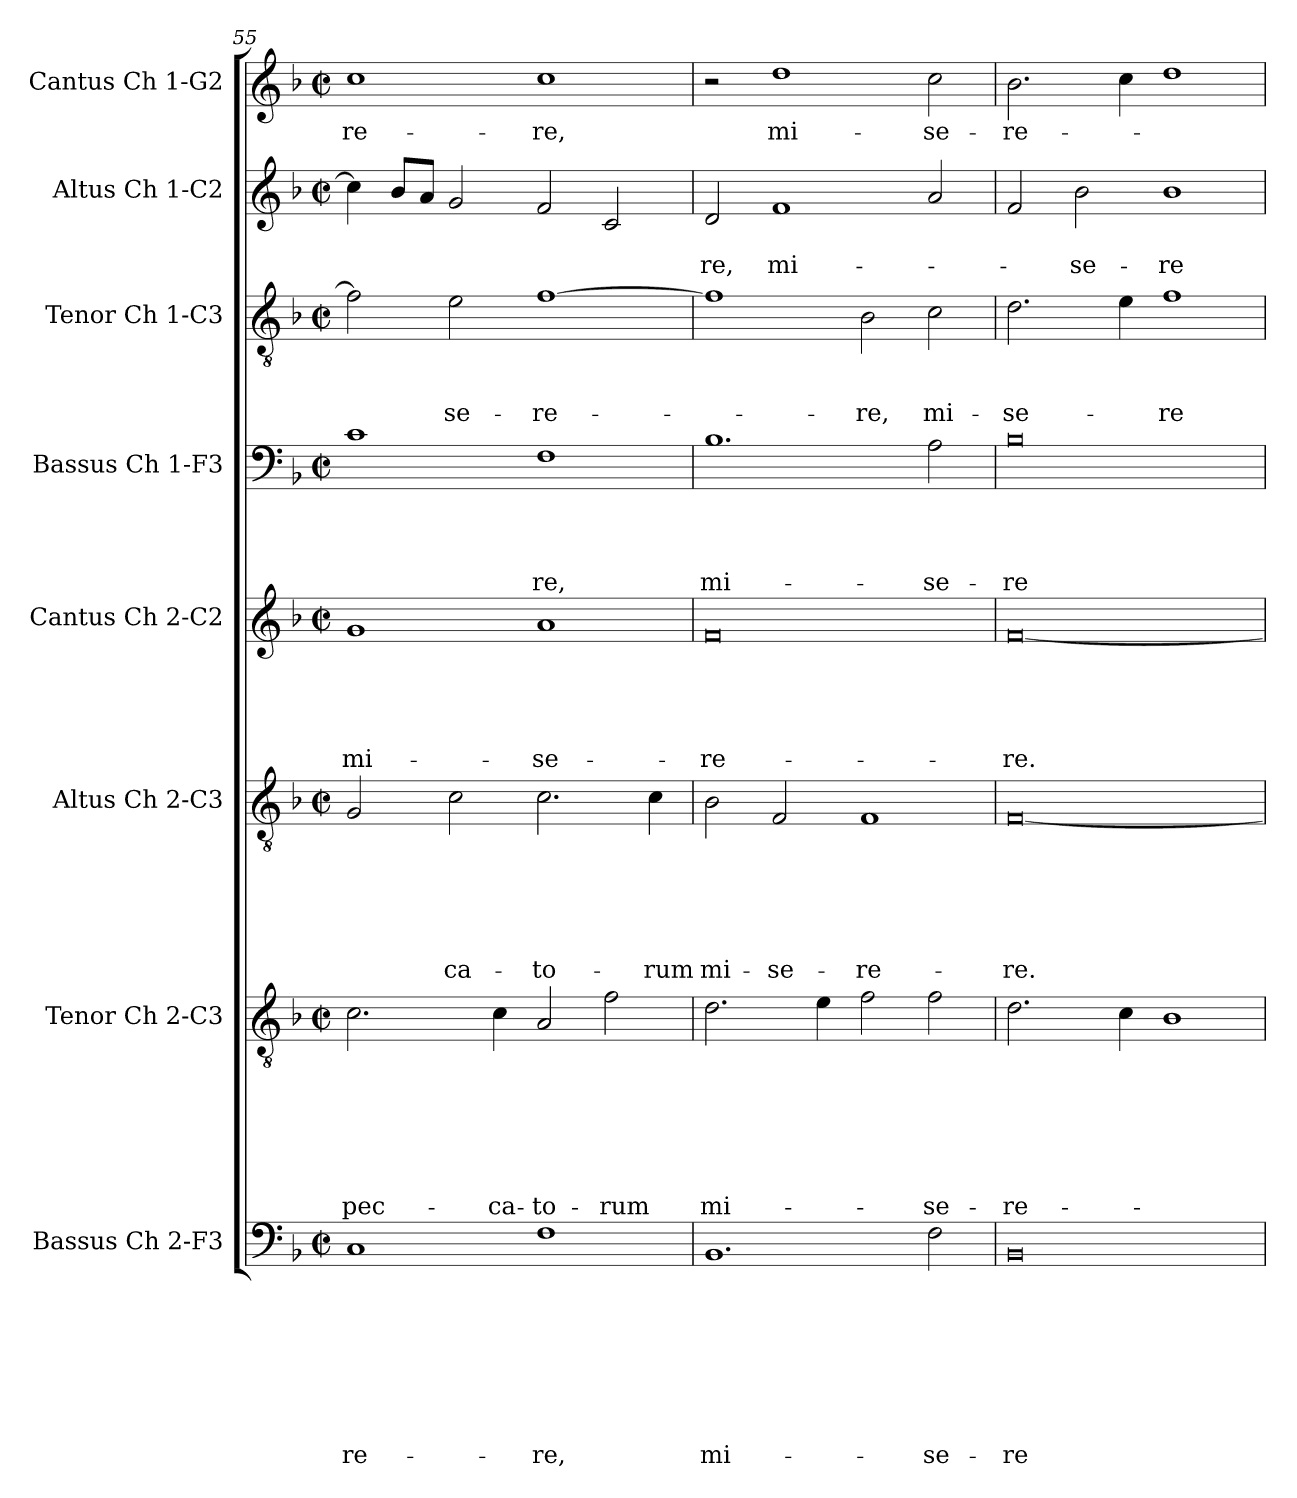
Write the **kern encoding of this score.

**kern	**text	**text	**text	**text	**text	**text	**text	**text	**kern	**text	**text	**text	**text	**text	**text	**text	**kern	**text	**text	**text	**text	**text	**text	**kern	**text	**text	**text	**text	**text	**kern	**text	**text	**text	**text	**kern	**text	**text	**text	**kern	**text	**text	**kern	**text
*part8	*part8	*part8	*part8	*part8	*part8	*part8	*part8	*part8	*part7	*part7	*part7	*part7	*part7	*part7	*part7	*part7	*part6	*part6	*part6	*part6	*part6	*part6	*part6	*part5	*part5	*part5	*part5	*part5	*part5	*part4	*part4	*part4	*part4	*part4	*part3	*part3	*part3	*part3	*part2	*part2	*part2	*part1	*part1
*staff8	*staff8	*staff8	*staff8	*staff8	*staff8	*staff8	*staff8	*staff8	*staff7	*staff7	*staff7	*staff7	*staff7	*staff7	*staff7	*staff7	*staff6	*staff6	*staff6	*staff6	*staff6	*staff6	*staff6	*staff5	*staff5	*staff5	*staff5	*staff5	*staff5	*staff4	*staff4	*staff4	*staff4	*staff4	*staff3	*staff3	*staff3	*staff3	*staff2	*staff2	*staff2	*staff1	*staff1
*I"Bassus Ch 2-F3	*	*	*	*	*	*	*	*	*I"Tenor Ch 2-C3	*	*	*	*	*	*	*	*I"Altus Ch 2-C3	*	*	*	*	*	*	*I"Cantus Ch 2-C2	*	*	*	*	*	*I"Bassus Ch 1-F3	*	*	*	*	*I"Tenor Ch 1-C3	*	*	*	*I"Altus Ch 1-C2	*	*	*I"Cantus Ch 1-G2	*
*I'B2	*	*	*	*	*	*	*	*	*I'T2	*	*	*	*	*	*	*	*I'A2	*	*	*	*	*	*	*I'C2	*	*	*	*	*	*I'B1	*	*	*	*	*I'T1	*	*	*	*I'A1	*	*	*I'C1	*
*clefF4	*	*	*	*	*	*	*	*	*clefGv2	*	*	*	*	*	*	*	*clefGv2	*	*	*	*	*	*	*clefG2	*	*	*	*	*	*clefF4	*	*	*	*	*clefGv2	*	*	*	*clefG2	*	*	*clefG2	*
*k[b-]	*	*	*	*	*	*	*	*	*k[b-]	*	*	*	*	*	*	*	*k[b-]	*	*	*	*	*	*	*k[b-]	*	*	*	*	*	*k[b-]	*	*	*	*	*k[b-]	*	*	*	*k[b-]	*	*	*k[b-]	*
*F:	*	*	*	*	*	*	*	*	*F:	*	*	*	*	*	*	*	*F:	*	*	*	*	*	*	*F:	*	*	*	*	*	*F:	*	*	*	*	*F:	*	*	*	*F:	*	*	*F:	*
*M2/2	*	*	*	*	*	*	*	*	*M2/2	*	*	*	*	*	*	*	*M2/2	*	*	*	*	*	*	*M2/2	*	*	*	*	*	*M2/2	*	*	*	*	*M2/2	*	*	*	*M2/2	*	*	*M2/2	*
*met(c|)	*	*	*	*	*	*	*	*	*met(c|)	*	*	*	*	*	*	*	*met(c|)	*	*	*	*	*	*	*met(c|)	*	*	*	*	*	*met(c|)	*	*	*	*	*met(c|)	*	*	*	*met(c|)	*	*	*met(c|)	*
=55	=55	=55	=55	=55	=55	=55	=55	=55	=55	=55	=55	=55	=55	=55	=55	=55	=55	=55	=55	=55	=55	=55	=55	=55	=55	=55	=55	=55	=55	=55	=55	=55	=55	=55	=55	=55	=55	=55	=55	=55	=55	=55	=55
1C	.	.	.	.	.	.	.	-re-	2.c\	.	.	.	.	.	.	pec-	2G/	.	.	.	.	.	.	1g	.	.	.	.	mi-	1c	.	.	.	.	2f\]	.	.	.	4cc\]	.	.	1cc	-re-
.	.	.	.	.	.	.	.	.	.	.	.	.	.	.	.	.	.	.	.	.	.	.	.	.	.	.	.	.	.	.	.	.	.	.	.	.	.	.	8b-/L	.	.	.	.
.	.	.	.	.	.	.	.	.	.	.	.	.	.	.	.	.	.	.	.	.	.	.	.	.	.	.	.	.	.	.	.	.	.	.	.	.	.	.	8a/J	.	.	.	.
.	.	.	.	.	.	.	.	.	.	.	.	.	.	.	.	.	2c\	.	.	.	.	.	-ca-	.	.	.	.	.	.	.	.	.	.	.	2e\	.	.	-se-	2g/	.	.	.	.
.	.	.	.	.	.	.	.	.	4c\	.	.	.	.	.	.	-ca-	.	.	.	.	.	.	.	.	.	.	.	.	.	.	.	.	.	.	.	.	.	.	.	.	.	.	.
1F	.	.	.	.	.	.	.	-re,	2A/	.	.	.	.	.	.	-to-	2.c\	.	.	.	.	.	-to-	1a	.	.	.	.	-se-	1F	.	.	.	-re,	[1f	.	.	-re-	2f/	.	.	1cc	-re,
.	.	.	.	.	.	.	.	.	2f\	.	.	.	.	.	.	-rum	.	.	.	.	.	.	.	.	.	.	.	.	.	.	.	.	.	.	.	.	.	.	2c/	.	.	.	.
.	.	.	.	.	.	.	.	.	.	.	.	.	.	.	.	.	4c\	.	.	.	.	.	-rum	.	.	.	.	.	.	.	.	.	.	.	.	.	.	.	.	.	.	.	.
!!LO:LB:g=z
=56	=56	=56	=56	=56	=56	=56	=56	=56	=56	=56	=56	=56	=56	=56	=56	=56	=56	=56	=56	=56	=56	=56	=56	=56	=56	=56	=56	=56	=56	=56	=56	=56	=56	=56	=56	=56	=56	=56	=56	=56	=56	=56	=56
1.BB-	.	.	.	.	.	.	.	mi-	2.d\	.	.	.	.	.	.	mi-	2B-\	.	.	.	.	.	mi-	0f	.	.	.	.	-re-	1.B-	.	.	.	mi-	1f]	.	.	.	2d/	.	-re,	2r	.
.	.	.	.	.	.	.	.	.	.	.	.	.	.	.	.	.	2F/	.	.	.	.	.	-se-	.	.	.	.	.	.	.	.	.	.	.	.	.	.	.	1f	.	mi-	1dd	mi-
.	.	.	.	.	.	.	.	.	4e\	.	.	.	.	.	.	.	.	.	.	.	.	.	.	.	.	.	.	.	.	.	.	.	.	.	.	.	.	.	.	.	.	.	.
.	.	.	.	.	.	.	.	.	2f\	.	.	.	.	.	.	.	1F	.	.	.	.	.	-re-	.	.	.	.	.	.	.	.	.	.	.	2B-\	.	.	-re,	.	.	.	.	.
2F\	.	.	.	.	.	.	.	-se-	2f\	.	.	.	.	.	.	-se-	.	.	.	.	.	.	.	.	.	.	.	.	.	2A\	.	.	.	-se-	2c\	.	.	mi-	2a/	.	.	2cc\	-se-
=57	=57	=57	=57	=57	=57	=57	=57	=57	=57	=57	=57	=57	=57	=57	=57	=57	=57	=57	=57	=57	=57	=57	=57	=57	=57	=57	=57	=57	=57	=57	=57	=57	=57	=57	=57	=57	=57	=57	=57	=57	=57	=57	=57
0BB-	.	.	.	.	.	.	.	-re-	2.d\	.	.	.	.	.	.	-re-	[0F	.	.	.	.	.	-re.	[0f	.	.	.	.	-re.	0B-	.	.	.	-re-	2.d\	.	.	-se-	2f/	.	.	2.b-\	-re-
.	.	.	.	.	.	.	.	.	.	.	.	.	.	.	.	.	.	.	.	.	.	.	.	.	.	.	.	.	.	.	.	.	.	.	.	.	.	.	2b-\	.	-se-	.	.
.	.	.	.	.	.	.	.	.	4c\	.	.	.	.	.	.	.	.	.	.	.	.	.	.	.	.	.	.	.	.	.	.	.	.	.	4e\	.	.	.	.	.	.	4cc\	.
.	.	.	.	.	.	.	.	.	1B-	.	.	.	.	.	.	.	.	.	.	.	.	.	.	.	.	.	.	.	.	.	.	.	.	.	1f	.	.	-re-	1b-	.	-re-	1dd	.
=	=	=	=	=	=	=	=	=	=	=	=	=	=	=	=	=	=	=	=	=	=	=	=	=	=	=	=	=	=	=	=	=	=	=	=	=	=	=	=	=	=	=	=
*-	*-	*-	*-	*-	*-	*-	*-	*-	*-	*-	*-	*-	*-	*-	*-	*-	*-	*-	*-	*-	*-	*-	*-	*-	*-	*-	*-	*-	*-	*-	*-	*-	*-	*-	*-	*-	*-	*-	*-	*-	*-	*-	*-
